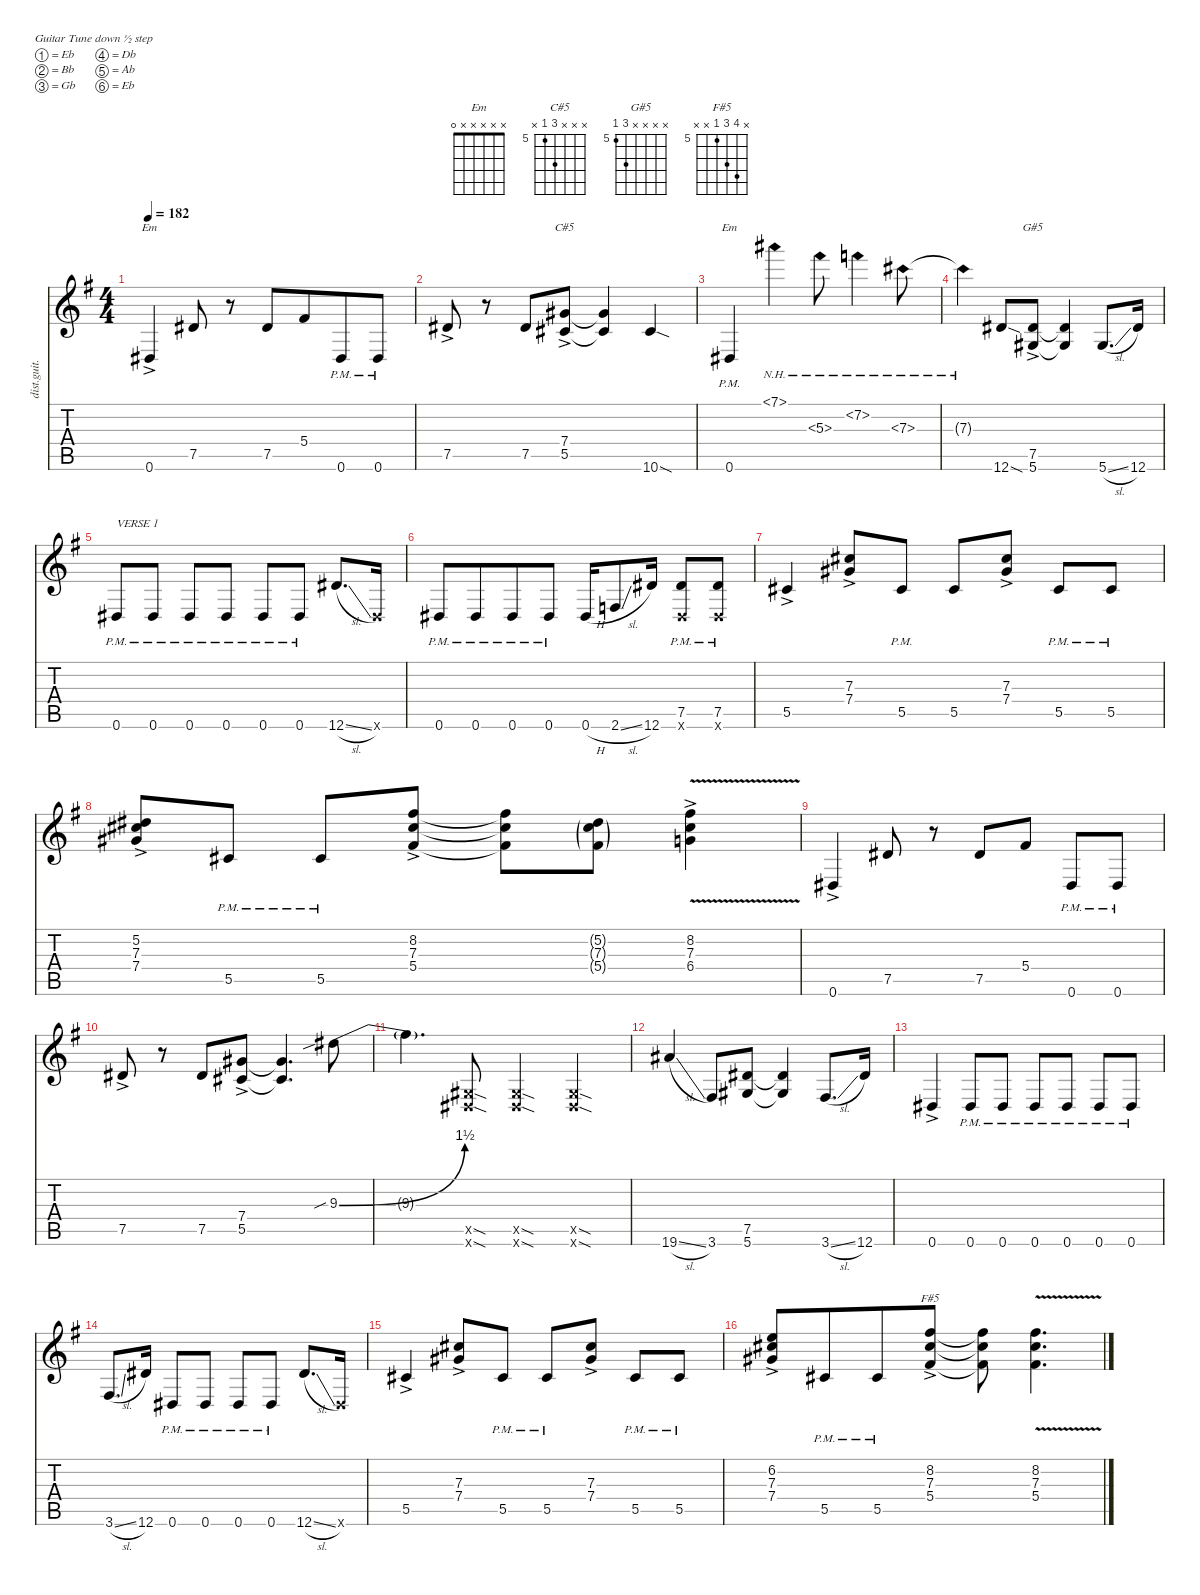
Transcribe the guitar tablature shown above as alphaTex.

\defaultSystemsLayout 4
\hideDynamics
\bracketExtendMode nobrackets
\otherSystemsTrackNameOrientation horizontal
\track ("Distortion 1" "dist.guit.") {defaultSystemsLayout 2 instrument distortionguitar}
\staff {score tabs}
\tuning (Eb4 Bb3 Gb3 Db3 Ab2 Eb2)
\chord ("Em" x x x x x 0)
\chord ("C#5" x x x 7 5 x) {firstfret 5}
\chord ("G#5" x x x x 7 5) {firstfret 5}
\chord ("F#5" x 8 7 5 x x) {firstfret 5}
\ts (4 4)
\tempo 182
\clef g2
\ks g
0.6{ac acc #}.4{ch "Em" dy f} 7.5{acc #}.8 r.8 7.5{acc #}.8{beam merge} 5.4{acc #}.8{beam merge} 0.6{pm acc #}.8{beam merge} 0.6{pm acc #}.8 |
7.5{ac acc #}.8 r.8 7.5{acc #}.8 (5.5{ac acc #} 7.4{acc #}).8{ch "C#5"} (5.5{t acc #} 7.4{t acc #}).4 10.6{sod acc #}.4 |
0.6{pm acc #}.4{ch "Em"} 7.1{nh acc #}.4 5.3{nh acc forcenatural}.8 7.2{nh acc forcenatural}.4 7.3{nh acc #}.8 |
7.3{nh t acc #}.4 12.6{sod acc #}.8 (5.6{ac acc #} 7.5{acc #}).8{ch "G#5"} (5.6{t acc #} 7.5{t acc #}).4 5.6{sl acc #}.8{d} 12.6{acc #}.16 |
0.6{pm acc #}.8{txt "VERSE 1"} 0.6{pm acc #}.8 0.6{pm acc #}.8 0.6{pm acc #}.8 0.6{pm acc #}.8 0.6{pm acc #}.8 12.6{sl acc #}.8{d} 0.6{x acc #}.16 |
0.6{pm acc #}.8{beam merge} 0.6{pm acc #}.8{beam merge} 0.6{pm acc #}.8{beam merge} 0.6{pm acc #}.8 0.6{h acc #}.16 2.6{sl acc forcenatural}.8 12.6{acc #}.16 (0.6{pm x acc #} 7.5{pm acc #}).8 (7.5{pm acc #} 0.6{pm x acc #}).8 |
5.5{ac acc #}.4 (7.4{acc #} 7.3{ac acc #}).8 5.5{pm acc #}.8 5.5{acc #}.8 (7.4{acc #} 7.3{ac acc #}).8 5.5{pm acc #}.8 5.5{pm acc #}.8 |
(7.4{ac acc #} 7.3{acc #} 5.2{acc #}).8 5.5{pm acc #}.8 5.5{pm acc #}.8 (5.4{acc #} 7.3{acc #} 8.2{ac acc #}).8 (8.2{t acc #} 7.3{t acc #} 5.4{t acc #}).8 (5.4{g acc #} 7.3{g acc #} 5.2{g acc #}).8 (8.2{acc #} 7.3{acc #} 6.4{v ac acc forcenatural}).4 |
0.6{ac acc #}.4{dy mf} 7.5{acc #}.8 r.8 7.5{acc #}.8 5.4{acc #}.8 0.6{pm acc #}.8 0.6{pm acc #}.8 |
7.5{ac acc #}.8 r.8 7.5{acc #}.8 (5.5{acc #} 7.4{ac acc #}).8 (7.4{t acc #} 5.5{t acc #}).4{d} 9.3{be (bend 0 0 14.399999999999999 6) sib acc #}.8 |
9.3{t}.4{d} (0.6{sod x acc #} 0.5{sod x acc #}).8 (0.5{sod x acc #} 0.6{sod x acc #}).4 (0.5{sod x acc #} 0.6{sod x acc #}).4 |
19.6{sl acc #}.4 3.6{acc #}.8 (5.6{acc #} 7.5{acc #}).8 (7.5{t acc #} 5.6{t acc #}).4 3.6{sl acc #}.8{d} 12.6{acc #}.16 |
0.6{ac acc #}.4 0.6{pm acc #}.8 0.6{pm acc #}.8 0.6{pm acc #}.8 0.6{pm acc #}.8 0.6{pm acc #}.8 0.6{pm acc #}.8 |
3.6{sl acc #}.8{d} 12.6{acc #}.16 0.6{pm acc #}.8 0.6{pm acc #}.8 0.6{pm acc #}.8 0.6{pm acc #}.8 12.6{sl acc #}.8{d} 0.6{x acc #}.16 |
5.5{ac acc #}.4 (7.4{acc #} 7.3{ac acc #}).8 5.5{pm acc #}.8 5.5{pm acc #}.8 (7.4{ac acc #} 7.3{acc #}).8 5.5{pm acc #}.8 5.5{pm acc #}.8 |
(6.2{ac acc forcenatural} 7.3{acc #} 7.4{acc #}).8{beam merge} 5.5{pm acc #}.8{beam merge} 5.5{pm acc #}.8{beam merge} (5.4{acc #} 7.3{acc #} 8.2{ac acc #}).8{ch "F#5"} (8.2{t acc #} 7.3{t acc #} 5.4{t acc #}).8 (8.2{acc #} 7.3{acc #} 5.4{v acc #}).4{d}
